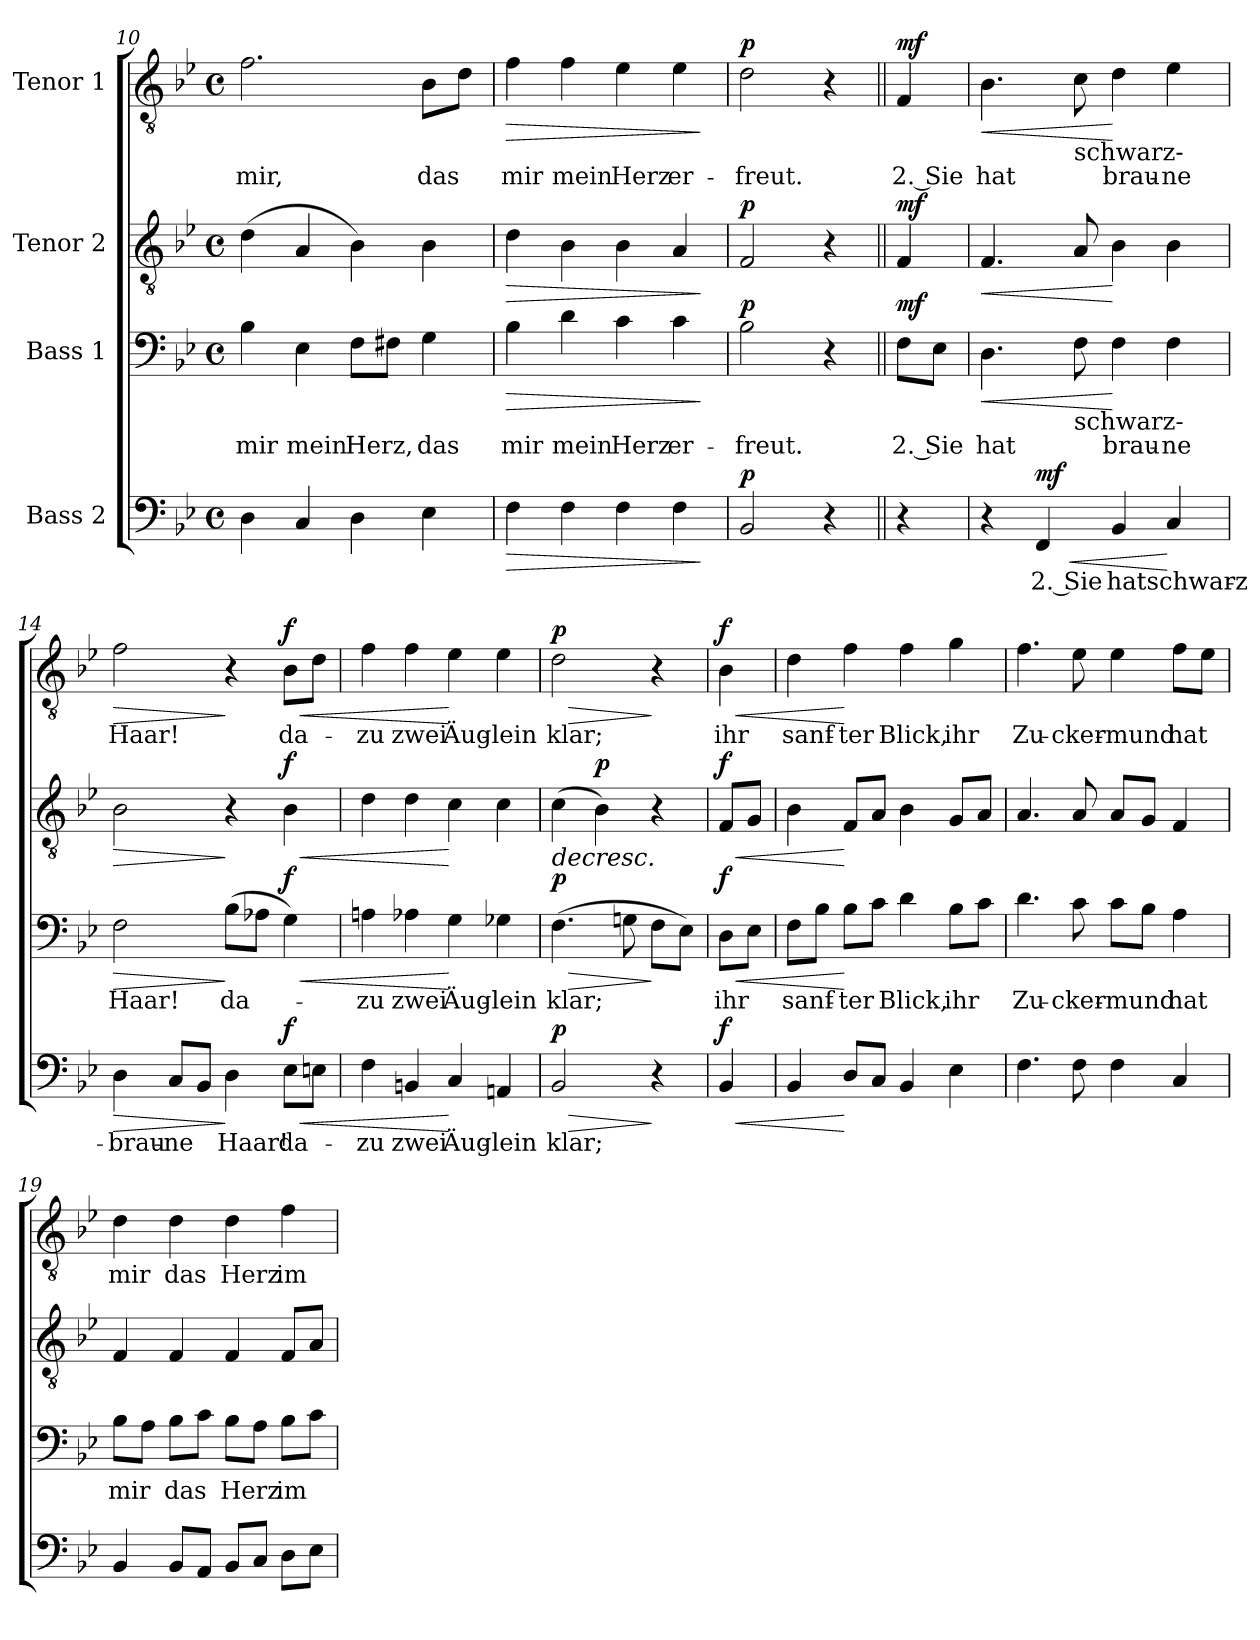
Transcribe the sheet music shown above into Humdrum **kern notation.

**kern	**text	**dynam	**kern	**text	**dynam	**kern	**dynam	**kern	**text	**dynam
*part4	*part4	*part4	*part3	*part3	*part3	*part2	*part2	*part1	*part1	*part1
*staff4	*staff4	*staff4	*staff3	*staff3	*staff3	*staff2	*staff2	*staff1	*staff1	*staff1
*I"Bass 2	*	*	*I"Bass 1	*	*	*I"Tenor 2	*	*I"Tenor 1	*	*
*clefF4	*	*	*clefF4	*	*	*clefGv2	*	*clefGv2	*	*
*k[b-e-]	*	*	*k[b-e-]	*	*	*k[b-e-]	*	*k[b-e-]	*	*
*M4/4	*	*	*M4/4	*	*	*M4/4	*	*M4/4	*	*
*met(c)	*	*	*met(c)	*	*	*met(c)	*	*met(c)	*	*
=10	=10	=10	=10	=10	=10	=10	=10	=10	=10	=10
4D\	.	.	4B-\	mir	.	(4d\	.	2.f\	mir,	.
4C/	.	.	4E-\	mein	.	4A/	.	.	.	.
4D\	.	.	8F\L	Herz,	.	4B-\)	.	.	.	.
.	.	.	8F#X\J	.	.	.	.	.	.	.
4E-\	.	.	4G\	das	.	4B-\	.	8B-\L	das	.
.	.	.	.	.	.	.	.	8d\J	.	.
=11	=11	=11	=11	=11	=11	=11	=11	=11	=11	=11
!	!	!LO:HP:b	!	!	!LO:HP:b	!	!LO:HP:b	!	!	!LO:HP:b
4F\	.	>	4B-\	mir	>	4d\	>	4f\	mir	>
4F\	.	.	4d\	mein	.	4B-\	.	4f\	mein	.
4F\	.	.	4c\	Herz	.	4B-\	.	4e-\	Herz	.
4F\	.	.	4c\	er-	.	4A/	.	4e-\	er-	.
.	.	]	.	.	]	.	]	.	.	]
=12	=12	=12	=12	=12	=12	=12	=12	=12	=12	=12
!	!	!LO:DY:a	!	!	!LO:DY:a	!	!LO:DY:a	!	!	!LO:DY:a
2BB-/	.	p	2B-\	-freut.	p	2F/	p	2d\	-freut.	p
4r	.	.	4r	.	.	4r	.	4r	.	.
!!LO:PB:g=z
=12X3||	=12X3||	=12X3||	=12X3||	=12X3||	=12X3||	=12X3||	=12X3||	=12X3||	=12X3||	=12X3||
!	!	!	!	!	!LO:DY:a	!	!LO:DY:a	!	!	!LO:DY:a
4r	.	.	8F\L	2. Sie	mf	4F/	mf	4F/	2. Sie	mf
.	.	.	8E-\J	.	.	.	.	.	.	.
=13	=13	=13	=13	=13	=13	=13	=13	=13	=13	=13
!	!	!	!	!	!LO:HP:b	!	!LO:HP:b	!	!	!LO:HP:b
4r	.	.	4.D\	hat	<	4.F/	<	4.B-\	hat	<
!	!	!LO:HP:b	!	!	!	!	!	!	!	!
!	!	!LO:DY:n=1:a	!	!	!	!	!	!	!	!
4FF/	2. Sie	< mf	.	.	.	.	.	.	.	.
!	!	!	!	!	!	!	!	!LO:TX:b:t=schwarz-	!	!
!	!	!	!LO:TX:b:t=schwarz-	!	!	!	!	!	!	!
.	.	.	8F\	.	.	8A/	.	8c\	.	.
4BB-/	hat	.	4F\	-brau-	[	4B-\	[	4d\	-brau-	[
4C/	schwarz-	[	4F\	-ne	.	4B-\	.	4e-\	-ne	.
=14	=14	=14	=14	=14	=14	=14	=14	=14	=14	=14
!	!	!LO:HP:b	!	!	!LO:HP:b	!	!LO:HP:b	!	!	!LO:HP:b
4D\	-brau-	>	2F\	Haar!	>	2B-\	>	2f\	Haar!	>
8C/L	-ne	.	.	.	.	.	.	.	.	.
8BB-/J	.	.	.	.	.	.	.	.	.	.
4D\	Haar!	]	(8B-\L	da-	]	4r	]	4r	.	]
.	.	.	8A-X\J	.	.	.	.	.	.	.
!	!	!LO:HP:b	!	!	!LO:HP:b	!	!LO:HP:b	!	!	!LO:HP:b
!	!	!LO:DY:n=1:a	!	!	!LO:DY:n=1:a	!	!LO:DY:n=1:a	!	!	!LO:DY:n=1:a
8E-\L	da-	< f	4G\)	.	< f	4B-\	< f	8B-\L	da-	< f
8En\J	.	.	.	.	.	.	.	8d\J	.	.
=15	=15	=15	=15	=15	=15	=15	=15	=15	=15	=15
4F\	-zu	.	4An\	-zu	.	4d\	.	4f\	-zu	.
4BBn/	zwei	.	4A-X\	zwei	.	4d\	.	4f\	zwei	.
4C/	Äug-	[	4G\	Äug-	[	4c\	[	4e-\	Äug-	[
4AAn/	-lein	.	4G-X\	-lein	.	4c\	.	4e-\	-lein	.
=16	=16	=16	=16	=16	=16	=16	=16	=16	=16	=16
!	!	!LO:HP:b	!	!	!LO:HP:b	!	!LO:HP:b	!	!	!LO:HP:b
!	!	!LO:DY:n=1:a	!	!	!LO:DY:n=1:a	!	!	!	!	!LO:DY:n=1:a
2BB-/	klar;	> p	(4.F\	klar;	> p	(4c\	>	2d\	klar;	> p
!	!	!	!	!	!	!	!LO:DY:a	!	!	!
.	.	.	.	.	.	4B-\)	p	.	.	.
.	.	.	8Gn\	.	.	.	.	.	.	.
4r	.	]	8F\L	.	]	4r	]	4r	.	]
.	.	.	8E-\J)	.	.	.	.	.	.	.
!!LO:LB:g=z
=16X4	=16X4	=16X4	=16X4	=16X4	=16X4	=16X4	=16X4	=16X4	=16X4	=16X4
!	!	!LO:HP:b	!	!	!LO:HP:b	!	!LO:HP:b	!	!	!LO:HP:b
!	!	!LO:DY:n=1:a	!	!	!LO:DY:n=1:a	!	!LO:DY:n=1:a	!	!	!LO:DY:n=1:a
4BB-/	.	< f	8D\L	ihr	< f	8F/L	< f	4B-\	ihr	< f
.	.	.	8E-\J	.	.	8G/J	.	.	.	.
=17	=17	=17	=17	=17	=17	=17	=17	=17	=17	=17
4BB-/	.	.	8F\L	sanf-	.	4B-\	.	4d\	sanf-	.
.	.	.	8B-\J	.	.	.	.	.	.	.
8D/L	.	[	8B-\L	-ter	[	8F/L	[	4f\	-ter	[
8C/J	.	.	8c\J	.	.	8A/J	.	.	.	.
4BB-/	.	.	4d\	Blick,	.	4B-\	.	4f\	Blick,	.
4E-\	.	.	8B-\L	ihr	.	8G/L	.	4g\	ihr	.
.	.	.	8c\J	.	.	8A/J	.	.	.	.
=18	=18	=18	=18	=18	=18	=18	=18	=18	=18	=18
4.F\	.	.	4.d\	Zu-	.	4.A/	.	4.f\	Zu-	.
8F\	.	.	8c\	-cker-	.	8A/	.	8e-\	-cker-	.
4F\	.	.	8c\L	-mund	.	8A/L	.	4e-\	-mund	.
.	.	.	8B-\J	.	.	8G/J	.	.	.	.
4C/	.	.	4A\	hat	.	4F/	.	8f\L	hat	.
.	.	.	.	.	.	.	.	8e-\J	.	.
=19	=19	=19	=19	=19	=19	=19	=19	=19	=19	=19
4BB-/	.	.	8B-\L	mir	.	4F/	.	4d\	mir	.
.	.	.	8A\J	.	.	.	.	.	.	.
8BB-/L	.	.	8B-\L	das	.	4F/	.	4d\	das	.
8AA/J	.	.	8c\J	.	.	.	.	.	.	.
8BB-/L	.	.	8B-\L	Herz	.	4F/	.	4d\	Herz	.
8C/J	.	.	8A\J	.	.	.	.	.	.	.
8D\L	.	.	8B-\L	im	.	8F/L	.	4f\	im	.
8E-\J	.	.	8c\J	.	.	8A/J	.	.	.	.
=	=	=	=	=	=	=	=	=	=	=
*-	*-	*-	*-	*-	*-	*-	*-	*-	*-	*-
